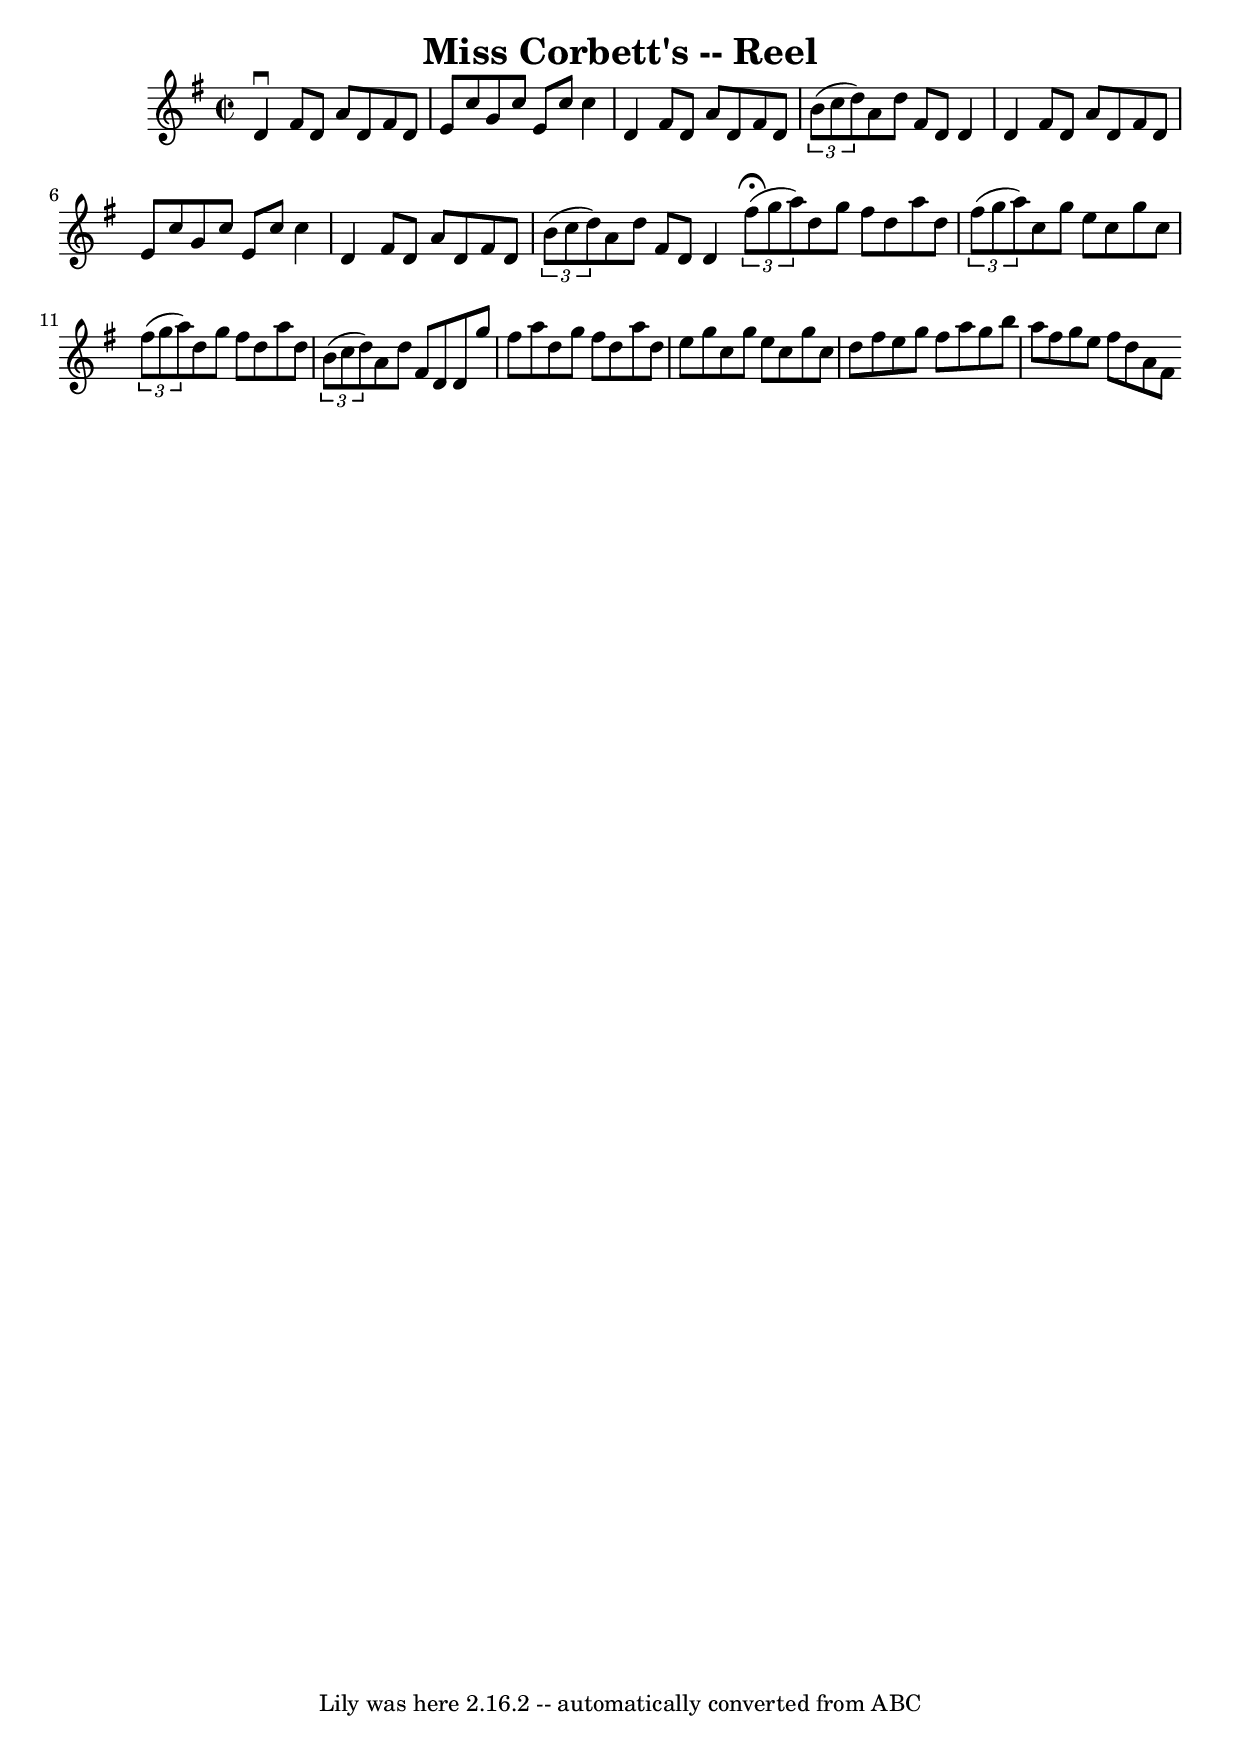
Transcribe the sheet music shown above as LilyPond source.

\version "2.16.2"
\include "Mammoth.ily"
\header {
  %% book = "Ryan's Mammoth Collection"
 crossRefNumber = "1"
 footnotes = ""
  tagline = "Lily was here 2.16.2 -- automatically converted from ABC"
  title = "Miss Corbett's -- Reel"

}
voicedefault =  {


  \override Staff.TimeSignature #'style = #'C
  \time 2/2 
  \key d \mixolydian
 d'4^\downbow fs'8 d'8 a'8 d'8 fs'8 d'8   |
 e'8 c''8 g'8 c''8 e'8 c''8 c''4   |
 d'4 fs'8 d'8 a'8 d'8 fs'8 d'8  |
  
  \times 2/3 { b'8 (c''8 d''8)  	     } a'8 d''8 fs'8 d'8 d'4    |
 d'4 fs'8 d'8 a'8 d'8 fs'8 d'8  |
 e'8 c''8 g'8 c''8 e'8 c''8 c''4   |
 d'4 fs'8 d'8 a'8 d'8 fs'8 d'8   |
  \times 2/3 { b'8 (c''8 d''8) 
 	     } a'8 d''8 fs'8 d'8 d'4    \bar "| |"     \times 2/3 { fs''8 
								   ^\fermata(g''8 a''8) 
								  } d''8 g''8 fs''8 d''8 a''8 d''8   |
  \times 2/3 { fs''8 (g''8 a''8) 
	     } c''8 g''8 e''8 c''8 g''8 c''8   |
  \times 2/3 { fs''8 (g''8 a''8 
	       )  	     } d''8 g''8 fs''8 d''8 a''8 d''8   |
  \times 2/3 { 
 b'8 (c''8 d''8)    } a'8 d''8 fs'8 d'8 d'8 g''8    |
 fs''8 a''8 d''8 g''8 fs''8 d''8 a''8 d''8   |
 e''8 g''8 c''8 g''8 e''8 c''8 g''8 c''8   |
 d''8 fs''8 e''8 g''8 fs''8 a''8 g''8 b''8   |
 a''8 fs''8 g''8 e''8 fs''8 d''8 a'8 fs'8       \bar "| |"   

}

\score{
  <<

    \context Staff="default"
    {
      \voicedefault 
      
    }

  >>
  \layout {
    
  }
  \midi {
  }

}
